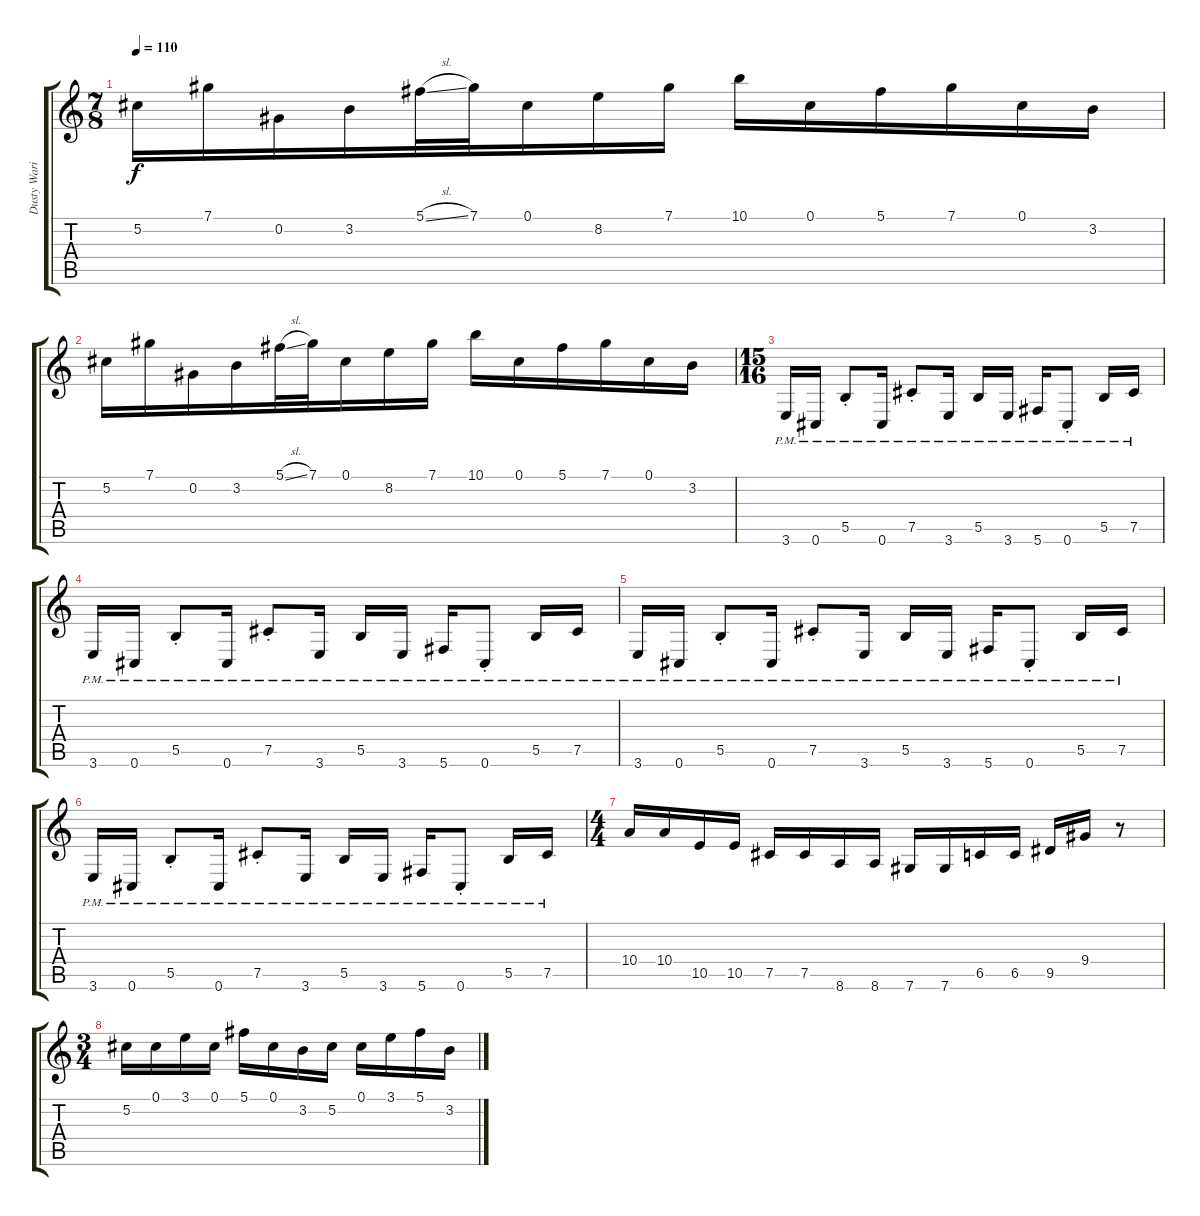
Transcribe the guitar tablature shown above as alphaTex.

\track ("Dusty Waring" "Dusty Wari") {instrument distortionguitar}
\staff {score tabs}
\tuning (Db4 Ab3 E3 B2 Gb2 Db2) {hide}
\ts (7 8)
\tempo 110
\clef g2
\ks c
5.2.16{dy f} 7.1.16 0.2.16 3.2.16 5.1{sl}.32 7.1.32 0.1.16 8.2.16 7.1.16 10.1.16 0.1.16 5.1.16 7.1.16 0.1.16 3.2.16 |
5.2.16 7.1.16 0.2.16 3.2.16 5.1{sl}.32 7.1.32 0.1.16 8.2.16 7.1.16 10.1.16 0.1.16 5.1.16 7.1.16 0.1.16 3.2.16 |
\ts (15 16)
3.6{pm}.16{balance 2 instrument distortionguitar} 0.6{pm}.16{beam split} 5.5{pm st}.8{beam merge} 0.6{pm}.16{beam split} 7.5{pm st}.8{beam merge} 3.6{pm}.16{beam split} 5.5{pm}.16{beam merge} 3.6{pm}.16{beam split} 5.6{pm}.16 0.6{pm st}.8 5.5{pm}.16 7.5{pm}.16 |
3.6{pm}.16 0.6{pm}.16{beam split} 5.5{pm st}.8{beam merge} 0.6{pm}.16{beam split} 7.5{pm st}.8{beam merge} 3.6{pm}.16{beam split} 5.5{pm}.16{beam merge} 3.6{pm}.16{beam split} 5.6{pm}.16 0.6{pm st}.8 5.5{pm}.16 7.5{pm}.16 |
3.6{pm}.16 0.6{pm}.16{beam split} 5.5{pm st}.8{beam merge} 0.6{pm}.16{beam split} 7.5{pm st}.8{beam merge} 3.6{pm}.16{beam split} 5.5{pm}.16{beam merge} 3.6{pm}.16{beam split} 5.6{pm}.16 0.6{pm st}.8 5.5{pm}.16 7.5{pm}.16 |
3.6{pm}.16 0.6{pm}.16{beam split} 5.5{pm st}.8{beam merge} 0.6{pm}.16{beam split} 7.5{pm st}.8{beam merge} 3.6{pm}.16{beam split} 5.5{pm}.16{beam merge} 3.6{pm}.16{beam split} 5.6{pm}.16 0.6{pm st}.8 5.5{pm}.16 7.5{pm}.16 |
\ts (4 4)
10.4.16 10.4.16 10.5.16 10.5.16 7.5.16 7.5.16 8.6.16 8.6.16 7.6.16 7.6.16 6.5.16 6.5.16 9.5.16 9.4.16 r.8 |
\ts (3 4)
5.2.16 0.1.16 3.1.16 0.1.16 5.1.16 0.1.16 3.2.16 5.2.16 0.1.16 3.1.16 5.1.16 3.2.16
